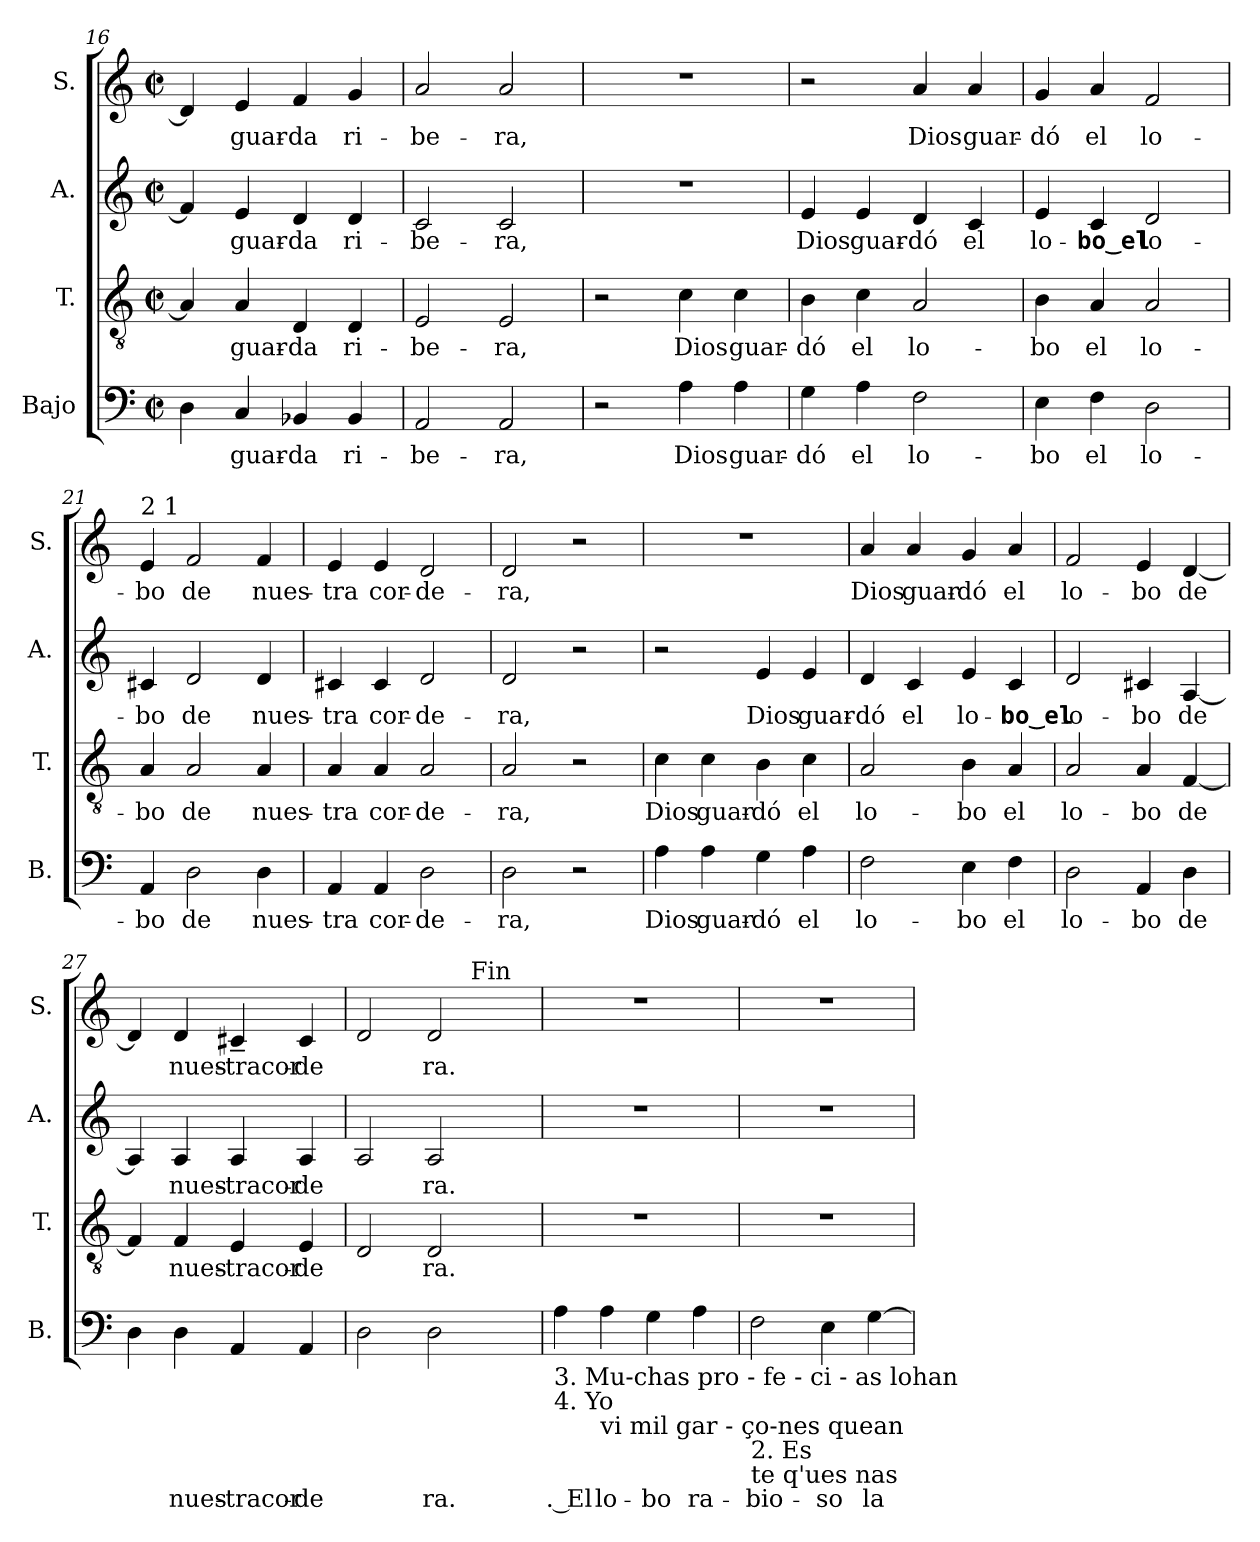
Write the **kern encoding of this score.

**kern	**text	**kern	**text	**kern	**text	**kern	**text
*part4	*part4	*part3	*part3	*part2	*part2	*part1	*part1
*staff4	*staff4	*staff3	*staff3	*staff2	*staff2	*staff1	*staff1
*I"Bajo	*	*I"T.	*	*I"A.	*	*I"S.	*
*I'B.	*	*I'T.	*	*I'A.	*	*I'S.	*
*clefF4	*	*clefGv2	*	*clefG2	*	*clefG2	*
*M2/2	*	*M2/2	*	*M2/2	*	*M2/2	*
*met(c|)	*	*met(c|)	*	*met(c|)	*	*met(c|)	*
=16	=16	=16	=16	=16	=16	=16	=16
!	!LO:LY:b:cj	!	!LO:LY:b:cj	!	!LO:LY:b:cj	!	!LO:LY:b:cj
4D\	.	4A/]	.	4f/]	.	4d/]	.
!	!LO:LY:b:cj	!	!LO:LY:b:cj	!	!LO:LY:b:cj	!	!LO:LY:b:cj
4C/	guar-	4A/	guar-	4e/	guar-	4e/	guar-
!	!LO:LY:b:cj	!	!LO:LY:b:cj	!	!LO:LY:b:cj	!	!LO:LY:b:cj
4BB-X/	-da	4D/	-da	4d/	-da	4f/	-da
!	!LO:LY:b:cj	!	!LO:LY:b:cj	!	!LO:LY:b:cj	!	!LO:LY:b:cj
4BB-/	ri-	4D/	ri-	4d/	ri-	4g/	ri-
=17	=17	=17	=17	=17	=17	=17	=17
!	!LO:LY:b:cj	!	!LO:LY:b:cj	!	!LO:LY:b:cj	!	!LO:LY:b:cj
2AA/	-be-	2E/	-be-	2c/	-be-	2a/	-be-
!	!LO:LY:b:cj	!	!LO:LY:b:cj	!	!LO:LY:b:cj	!	!LO:LY:b:cj
2AA/	-ra,	2E/	-ra,	2c/	-ra,	2a/	-ra,
=18	=18	=18	=18	=18	=18	=18	=18
2r	.	2r	.	1r	.	1r	.
!	!LO:LY:b:cj	!	!LO:LY:b:cj	!	!	!	!
4A\	Dios	4c\	Dios	.	.	.	.
!	!LO:LY:b:cj	!	!LO:LY:b:cj	!	!	!	!
4A\	guar-	4c\	guar-	.	.	.	.
=19	=19	=19	=19	=19	=19	=19	=19
!	!LO:LY:b:cj	!	!LO:LY:b:cj	!	!LO:LY:b:cj	!	!
4G\	-dó	4B\	-dó	4e/	Dios	2r	.
!	!LO:LY:b:cj	!	!LO:LY:b:cj	!	!LO:LY:b:cj	!	!
4A\	el	4c\	el	4e/	guar-	.	.
!	!LO:LY:b:cj	!	!LO:LY:b:cj	!	!LO:LY:b:cj	!	!LO:LY:b:cj
2F\	lo-	2A/	lo-	4d/	-dó	4a/	Dios
!	!	!	!	!	!LO:LY:b:cj	!	!LO:LY:b:cj
.	.	.	.	4c/	el	4a/	guar-
=20	=20	=20	=20	=20	=20	=20	=20
!	!LO:LY:b:cj	!	!LO:LY:b:cj	!	!LO:LY:b:cj	!	!LO:LY:b:cj
4E\	-bo	4B\	-bo	4e/	lo-	4g/	-dó
!	!LO:LY:b:cj	!	!LO:LY:b:cj	!	!LO:LY:b:cj	!	!LO:LY:b:cj
4F\	el	4A/	el	4c/	-bo‿el	4a/	el
!	!LO:LY:b:cj	!	!LO:LY:b:cj	!	!LO:LY:b:cj	!	!LO:LY:b:cj
2D\	lo-	2A/	lo-	2d/	lo-	2f/	lo-
!!LO:LB:g=z
=21	=21	=21	=21	=21	=21	=21	=21
!	!	!	!	!	!	!LO:TX:a:t=2 1	!
!	!LO:LY:b:cj	!	!LO:LY:b:cj	!	!LO:LY:b:cj	!	!LO:LY:b:cj
4AA/	-bo	4A/	-bo	4c#X/	-bo	4e/	-bo
!	!LO:LY:b:cj	!	!LO:LY:b:cj	!	!LO:LY:b:cj	!	!LO:LY:b:cj
2D\	de	2A/	de	2d/	de	2f/	de
!	!LO:LY:b:cj	!	!LO:LY:b:cj	!	!LO:LY:b:cj	!	!LO:LY:b:cj
4D\	nues-	4A/	nues-	4d/	nues-	4f/	nues-
=22	=22	=22	=22	=22	=22	=22	=22
!	!LO:LY:b:cj	!	!LO:LY:b:cj	!	!LO:LY:b:cj	!	!LO:LY:b:cj
4AA/	-tra	4A/	-tra	4c#X/	-tra	4e/	-tra
!	!LO:LY:b:cj	!	!LO:LY:b:cj	!	!LO:LY:b:cj	!	!LO:LY:b:cj
4AA/	cor-	4A/	cor-	4c#/	cor-	4e/	cor-
!	!LO:LY:b:cj	!	!LO:LY:b:cj	!	!LO:LY:b:cj	!	!LO:LY:b:cj
2D\	-de-	2A/	-de-	2d/	-de-	2d/	-de-
=23	=23	=23	=23	=23	=23	=23	=23
!	!LO:LY:b:cj	!	!LO:LY:b:cj	!	!LO:LY:b:cj	!	!LO:LY:b:cj
2D\	-ra,	2A/	-ra,	2d/	-ra,	2d/	-ra,
2r	.	2r	.	2r	.	2r	.
=24	=24	=24	=24	=24	=24	=24	=24
!	!LO:LY:b:cj	!	!LO:LY:b:cj	!	!	!	!
4A\	Dios	4c\	Dios	2r	.	1r	.
!	!LO:LY:b:cj	!	!LO:LY:b:cj	!	!	!	!
4A\	guar-	4c\	guar-	.	.	.	.
!	!LO:LY:b:cj	!	!LO:LY:b:cj	!	!LO:LY:b:cj	!	!
4G\	-dó	4B\	-dó	4e/	Dios	.	.
!	!LO:LY:b:cj	!	!LO:LY:b:cj	!	!LO:LY:b:cj	!	!
4A\	el	4c\	el	4e/	guar-	.	.
=25	=25	=25	=25	=25	=25	=25	=25
!	!LO:LY:b:cj	!	!LO:LY:b:cj	!	!LO:LY:b:cj	!	!LO:LY:b:cj
2F\	lo-	2A/	lo-	4d/	-dó	4a/	Dios
!	!	!	!	!	!LO:LY:b:cj	!	!LO:LY:b:cj
.	.	.	.	4c/	el	4a/	guar-
!	!LO:LY:b:cj	!	!LO:LY:b:cj	!	!LO:LY:b:cj	!	!LO:LY:b:cj
4E\	-bo	4B\	-bo	4e/	lo-	4g/	-dó
!	!LO:LY:b:cj	!	!LO:LY:b:cj	!	!LO:LY:b:cj	!	!LO:LY:b:cj
4F\	el	4A/	el	4c/	-bo‿el	4a/	el
=26	=26	=26	=26	=26	=26	=26	=26
!	!LO:LY:b:cj	!	!LO:LY:b:cj	!	!LO:LY:b:cj	!	!LO:LY:b:cj
2D\	lo-	2A/	lo-	2d/	lo-	2f/	lo-
!	!LO:LY:b:cj	!	!LO:LY:b:cj	!	!LO:LY:b:cj	!	!LO:LY:b:cj
4AA/	-bo	4A/	-bo	4c#X/	-bo	4e/	-bo
!	!LO:LY:b:cj	!	!LO:LY:b:cj	!	!LO:LY:b:cj	!	!LO:LY:b:cj
4D\	de	[<4F/	de	[<4A/	de	[<4d/	de
=27	=27	=27	=27	=27	=27	=27	=27
!	!LO:LY:b:cj	!	!LO:LY:b:cj	!	!LO:LY:b:cj	!	!LO:LY:b:cj
4D\	.	4F/]	.	4A/]	.	4d/]	.
!	!LO:LY:b:cj	!	!LO:LY:b:cj	!	!LO:LY:b:cj	!	!LO:LY:b:cj
4D\	nues-	4F/	nues-	4A/	nues-	4d/	nues-
!	!LO:LY:b:cj	!	!LO:LY:b:cj	!	!LO:LY:b:cj	!	!LO:LY:b:cj
4AA/	-tracor-	4E/	-tracor-	4A/	-tracor-	4c#X~</	-tracor-
!	!LO:LY:b:cj	!	!LO:LY:b:cj	!	!LO:LY:b:cj	!	!LO:LY:b:cj
4AA/	-de-	4E/	-de-	4A/	-de-	4c#/	-de-
=28	=28	=28	=28	=28	=28	=28	=28
!	!LO:LY:b:cj	!	!LO:LY:b:cj	!	!LO:LY:b:cj	!	!LO:LY:b:cj
*	*	*	*	*	*	*^	*
2D\	--	2D/	--	2A/	--	2d/	2ryy	--
!	!LO:LY:b:cj	!	!LO:LY:b:cj	!	!LO:LY:b:cj	!	!	!LO:LY:b:cj
2D\	-ra.	2D/	-ra.	2A/	-ra.	2d/	8ryy	-ra.
.	.	.	.	.	.	.	32ryy	.
!	!	!	!	!	!	!	!LO:TX:a:t=Fin	!
.	.	.	.	.	.	.	4ryy	.
.	.	.	.	.	.	.	16.ryy	.
!!LO:PB:g=z
=29!	=29!	=29!	=29!	=29!	=29!	=29!	=29!	=29!
!LO:TX:b:t=3.&nbsp;Mu-chas pro - fe - ci - as lohan	!	!	!	!	!	!	!	!
!LO:TX:b:t=4.&nbsp;Yo	!	!	!	!	!	!	!	!
!	!LO:LY:b:cj	!	!	!	!	!	!	!
*	*	*	*	*	*	*v	*v	*
4A\	. El	1r	.	1r	.	1r	.
!LO:TX:b:t=vi mil gar - ço-nes quean	!	!	!	!	!	!	!
!	!LO:LY:b:cj	!	!	!	!	!	!
4A\	lo-	.	.	.	.	.	.
!	!LO:LY:b:cj	!	!	!	!	!	!
4G\	-bo	.	.	.	.	.	.
!	!LO:LY:b:cj	!	!	!	!	!	!
4A\	ra-	.	.	.	.	.	.
=30	=30	=30	=30	=30	=30	=30	=30
!LO:TX:b:t=2.&nbsp;Es	!	!	!	!	!	!	!
!LO:TX:b:t=te q'ues nas	!	!	!	!	!	!	!
!	!LO:LY:b:cj	!	!	!	!	!	!
2F\	-bio-	1r	.	1r	.	1r	.
!	!LO:LY:b:cj	!	!	!	!	!	!
4E\	-so	.	.	.	.	.	.
!	!LO:LY:b:cj	!	!	!	!	!	!
[>4G\	la	.	.	.	.	.	.
=	=	=	=	=	=	=	=
*-	*-	*-	*-	*-	*-	*-	*-
